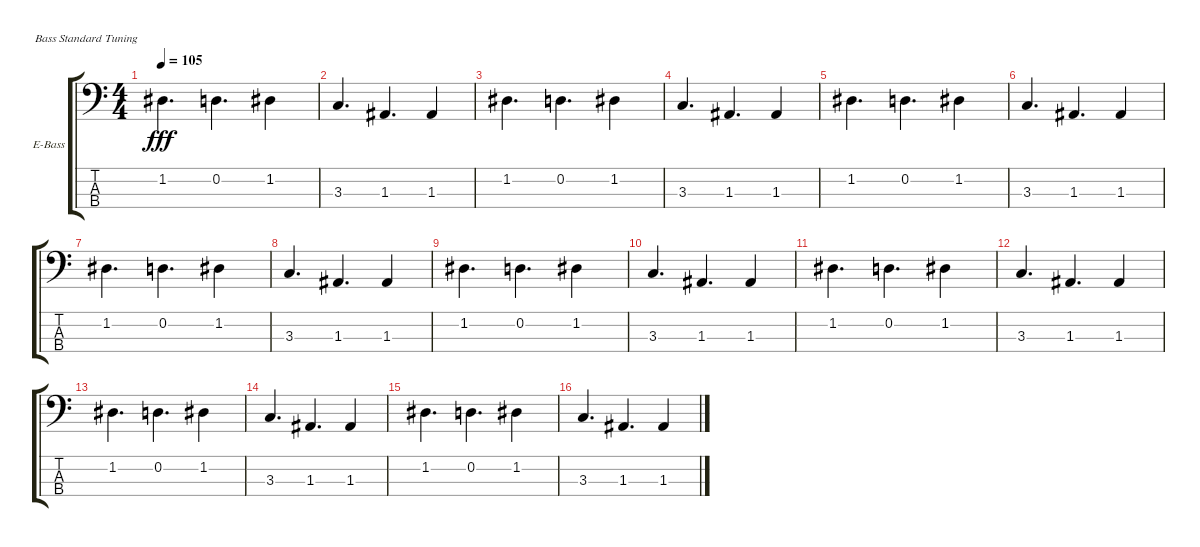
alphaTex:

\defaultSystemsLayout 4
\bracketExtendMode groupsimilarinstruments
\firstSystemTrackNameOrientation horizontal
\otherSystemsTrackNameOrientation horizontal
\track ("Кислый" "E-Bass") {instrument electricbassfinger}
\staff {score tabs}
\tuning (G2 D2 A1 E1)
\ts (4 4)
\tempo 105
\clef f4
\ks c
1.2.4{d dy fff} 0.2.4{d} 1.2.4 |
3.3.4{d} 1.3.4{d} 1.3.4 |
1.2.4{d} 0.2.4{d} 1.2.4 |
3.3.4{d} 1.3.4{d} 1.3.4 |
1.2.4{d} 0.2.4{d} 1.2.4 |
3.3.4{d} 1.3.4{d} 1.3.4 |
1.2.4{d} 0.2.4{d} 1.2.4 |
3.3.4{d} 1.3.4{d} 1.3.4 |
1.2.4{d} 0.2.4{d} 1.2.4 |
3.3.4{d} 1.3.4{d} 1.3.4 |
1.2.4{d} 0.2.4{d} 1.2.4 |
3.3.4{d} 1.3.4{d} 1.3.4 |
1.2.4{d} 0.2.4{d} 1.2.4 |
3.3.4{d} 1.3.4{d} 1.3.4 |
1.2.4{d} 0.2.4{d} 1.2.4 |
3.3.4{d} 1.3.4{d} 1.3.4
